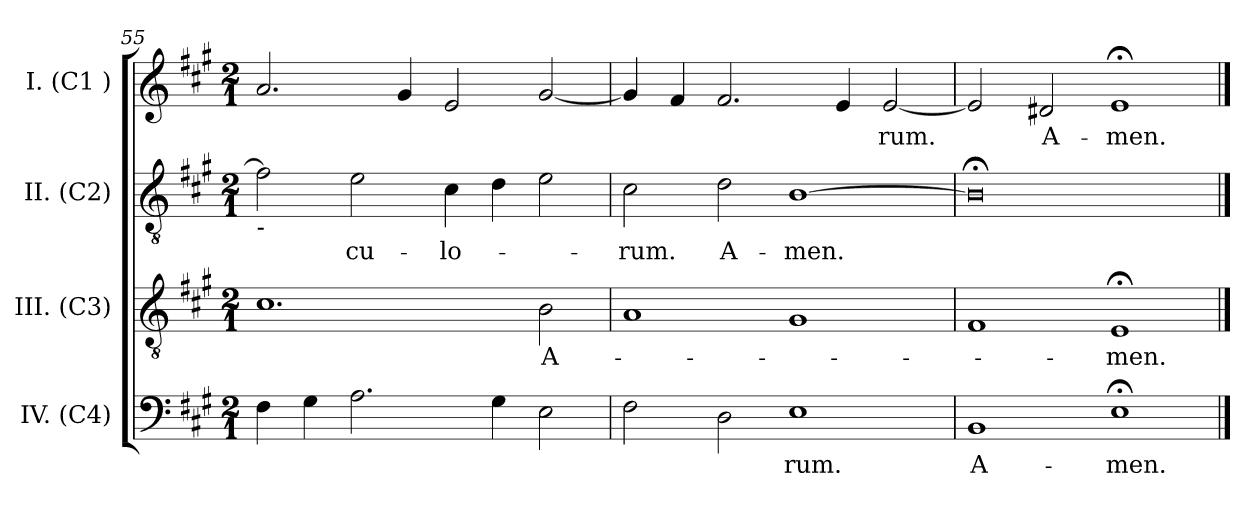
**kern	**text	**kern	**text	**kern	**text	**kern	**text
*part4	*part4	*part3	*part3	*part2	*part2	*part1	*part1
*staff4	*staff4	*staff3	*staff3	*staff2	*staff2	*staff1	*staff1
*I"IV. (C4)	*	*I"III. (C3)	*	*I"II. (C2)	*	*I"I. (C1 )	*
*I'IV.	*	*I'III.	*	*I'II.	*	*I'I.	*
*clefF4	*	*clefGv2	*	*clefGv2	*	*clefG2	*
*k[f#c#g#]	*	*k[f#c#g#]	*	*k[f#c#g#]	*	*k[f#c#g#]	*
*A:	*	*A:	*	*A:	*	*A:	*
*M2/1	*	*M2/1	*	*M2/1	*	*M2/1	*
=55	=55	=55	=55	=55	=55	=55	=55
!	!	!	!	!LO:TX:b:t=-	!	!	!
4F#\	.	1.c#	.	2f#\]	.	2.a/	.
4G#\	.	.	.	.	.	.	.
!	!	!	!	!	!LO:LY:b	!	!
2.A\	.	.	.	2e\	-cu-	.	.
.	.	.	.	.	.	4g#/	.
!	!	!	!	!	!LO:LY:b	!	!
.	.	.	.	4c#\	-lo-	2e/	.
4G#\	.	.	.	4d\	.	.	.
!	!	!	!LO:LY:b	!	!	!	!
2E\	.	2B\	A-	2e\	.	[<2g#/	.
=56	=56	=56	=56	=56	=56	=56	=56
!	!	!	!	!	!LO:LY:b	!	!
2F#\	.	1A	.	2c#\	-rum.	4g#/]	.
.	.	.	.	.	.	4f#/	.
!	!	!	!	!	!LO:LY:b	!	!
2D\	.	.	.	2d\	A-	2.f#/	.
!	!LO:LY:b	!	!	!	!LO:LY:b	!	!
1E	-rum.	1G#	.	[>1B	-men.	.	.
.	.	.	.	.	.	4e/	.
!	!	!	!	!	!	!	!LO:LY:b
.	.	.	.	.	.	[<2e/	-rum.
=57	=57	=57	=57	=57	=57	=57	=57
!	!LO:LY:b	!	!	!	!	!	!
1BB	A-	1F#	.	0B;<]	.	2e/]	.
!	!	!	!	!	!	!	!LO:LY:b
.	.	.	.	.	.	2d#/	A-
!	!LO:LY:b	!	!LO:LY:b	!	!	!	!LO:LY:b
1E;<	-men.	1E;	-men.	.	.	1e;	-men.
==	==	==	==	==	==	==	==
*-	*-	*-	*-	*-	*-	*-	*-
